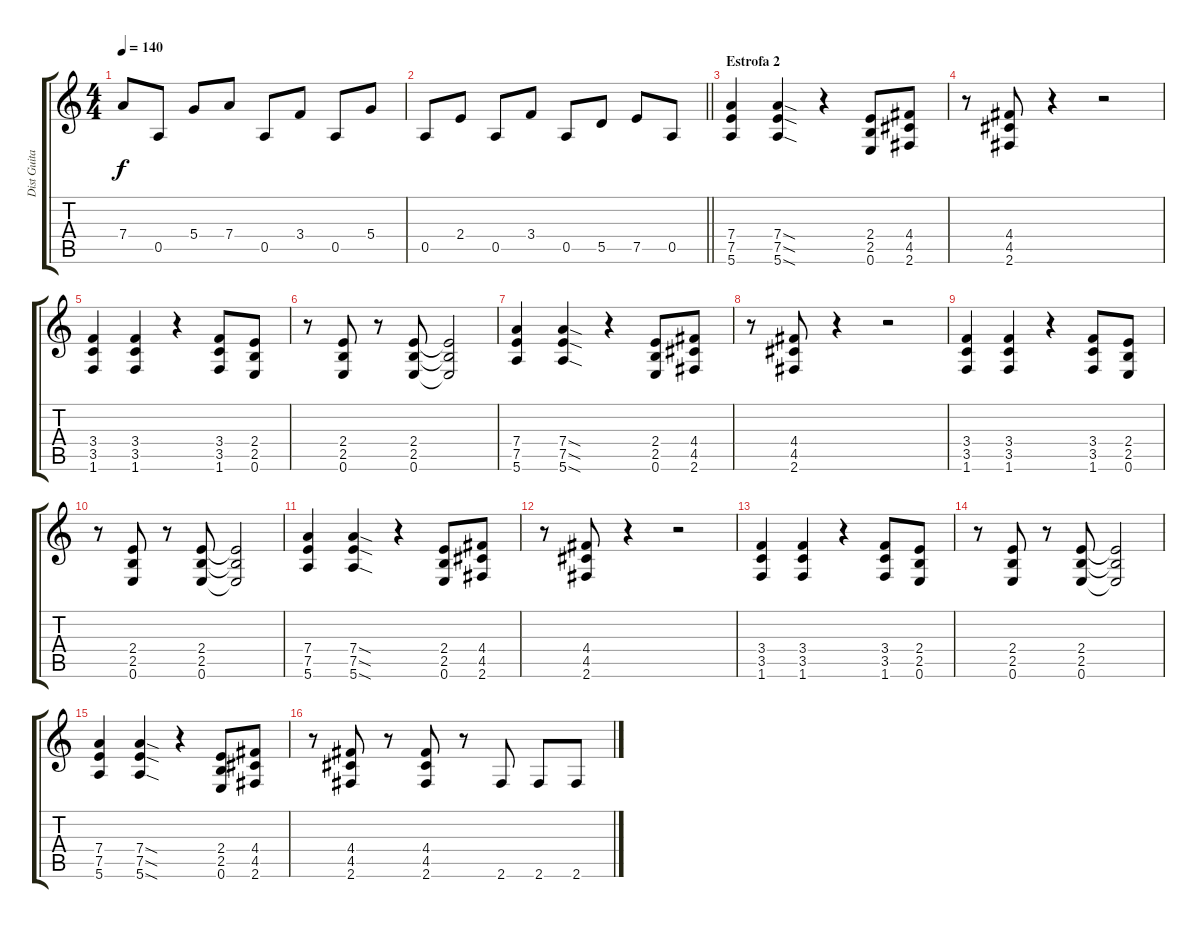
\track ("Dist Guitar" "Dist Guita") {instrument distortionguitar}
\staff {score tabs}
\tuning (E4 B3 G3 D3 A2 E2) {hide}
\ts (4 4)
\tempo 140
\clef g2
\ks c
7.4.8{dy f} 0.5.8 5.4.8 7.4.8 0.5.8 3.4.8 0.5.8 5.4.8 |
\barLineRight lightlight
0.5.8 2.4.8 0.5.8 3.4.8 0.5.8 5.5.8 7.5.8 0.5.8 |
\section ("" "Estrofa 2")
(7.4 7.5 5.6).4 (7.4{sod} 7.5{sod} 5.6{sod}).4 r.4 (2.4 2.5 0.6).8 (4.4 4.5 2.6).8 |
r.8 (4.4 4.5 2.6).8 r.4 r.2 |
(3.4 3.5 1.6).4 (3.4 3.5 1.6).4 r.4 (3.4 3.5 1.6).8 (2.4 2.5 0.6).8 |
r.8 (2.4 2.5 0.6).8 r.8 (2.4 2.5 0.6).8 (2.4{t} 2.5{t} 0.6{t}).2 |
(7.4 7.5 5.6).4 (7.4{sod} 7.5{sod} 5.6{sod}).4 r.4 (2.4 2.5 0.6).8 (4.4 4.5 2.6).8 |
r.8 (4.4 4.5 2.6).8 r.4 r.2 |
(3.4 3.5 1.6).4 (3.4 3.5 1.6).4 r.4 (3.4 3.5 1.6).8 (2.4 2.5 0.6).8 |
r.8 (2.4 2.5 0.6).8 r.8 (2.4 2.5 0.6).8 (2.4{t} 2.5{t} 0.6{t}).2 |
(7.4 7.5 5.6).4 (7.4{sod} 7.5{sod} 5.6{sod}).4 r.4 (2.4 2.5 0.6).8 (4.4 4.5 2.6).8 |
r.8 (4.4 4.5 2.6).8 r.4 r.2 |
(3.4 3.5 1.6).4 (3.4 3.5 1.6).4 r.4 (3.4 3.5 1.6).8 (2.4 2.5 0.6).8 |
r.8 (2.4 2.5 0.6).8 r.8 (2.4 2.5 0.6).8 (2.4{t} 2.5{t} 0.6{t}).2 |
(7.4 7.5 5.6).4 (7.4{sod} 7.5{sod} 5.6{sod}).4 r.4 (2.4 2.5 0.6).8 (4.4 4.5 2.6).8 |
r.8 (4.4 4.5 2.6).8 r.8 (4.4 4.5 2.6).8 r.8 2.6.8 2.6.8 2.6.8
